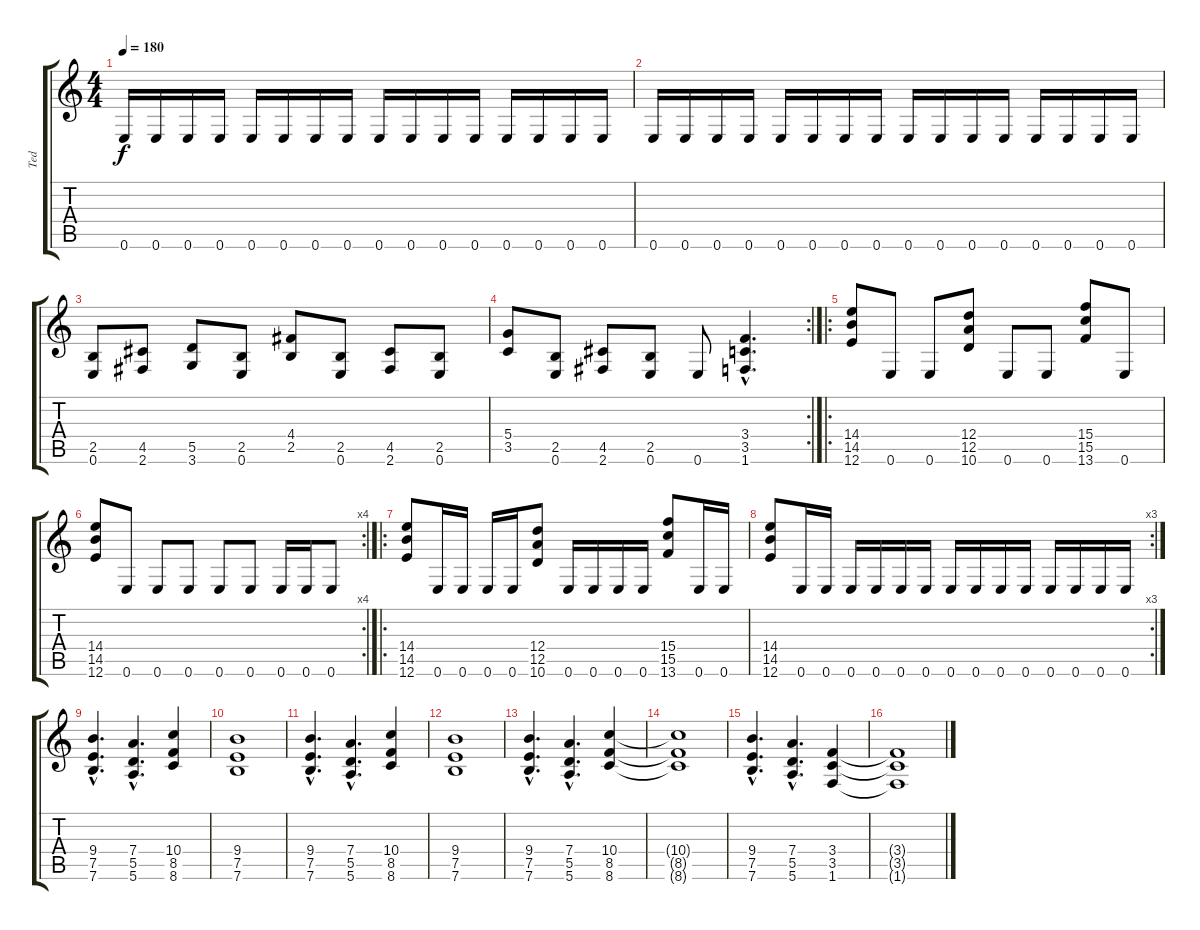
\track ("Ted" "Ted") {instrument distortionguitar}
\staff {score tabs}
\tuning (E4 B3 G3 D3 A2 E2) {hide}
\ts (4 4)
\tempo 180
\clef g2
\ks c
0.6.16{dy f} 0.6.16 0.6.16 0.6.16 0.6.16 0.6.16 0.6.16 0.6.16 0.6.16 0.6.16 0.6.16 0.6.16 0.6.16 0.6.16 0.6.16 0.6.16 |
0.6.16 0.6.16 0.6.16 0.6.16 0.6.16 0.6.16 0.6.16 0.6.16 0.6.16 0.6.16 0.6.16 0.6.16 0.6.16 0.6.16 0.6.16 0.6.16 |
(2.5 0.6).8 (4.5 2.6).8 (5.5 3.6).8 (2.5 0.6).8 (4.4 2.5).8 (2.5 0.6).8 (4.5 2.6).8 (2.5 0.6).8 |
\rc 2
(5.4 3.5).8 (2.5 0.6).8 (4.5 2.6).8 (2.5 0.6).8 0.6.8 (3.4{hac} 3.5{hac} 1.6{hac}).4{d} |
\ro
(14.4 14.5 12.6).8 0.6.8 0.6.8 (12.4 12.5 10.6).8 0.6.8 0.6.8 (15.4 15.5 13.6).8 0.6.8 |
\rc 4
(14.4 14.5 12.6).8 0.6.8 0.6.8 0.6.8 0.6.8 0.6.8 0.6.16 0.6.16 0.6.8 |
\ro
(14.4 14.5 12.6).8 0.6.16 0.6.16 0.6.16 0.6.16 (12.4 12.5 10.6).8 0.6.16 0.6.16 0.6.16 0.6.16 (15.4 15.5 13.6).8 0.6.16 0.6.16 |
\rc 3
(14.4 14.5 12.6).8 0.6.16 0.6.16 0.6.16 0.6.16 0.6.16 0.6.16 0.6.16 0.6.16 0.6.16 0.6.16 0.6.16 0.6.16 0.6.16 0.6.16 |
(9.4{hac} 7.5{hac} 7.6{hac}).4{d} (7.4{hac} 5.5{hac} 5.6{hac}).4{d} (10.4 8.5 8.6).4 |
(9.4 7.5 7.6).1 |
(9.4{hac} 7.5{hac} 7.6{hac}).4{d} (7.4{hac} 5.5{hac} 5.6{hac}).4{d} (10.4 8.5 8.6).4 |
(9.4 7.5 7.6).1 |
(9.4{hac} 7.5{hac} 7.6{hac}).4{d} (7.4{hac} 5.5{hac} 5.6{hac}).4{d} (10.4 8.5 8.6).4 |
(10.4{t} 8.5{t} 8.6{t}).1 |
(9.4{hac} 7.5{hac} 7.6{hac}).4{d} (7.4{hac} 5.5{hac} 5.6{hac}).4{d} (3.4 3.5 1.6).4 |
(3.4{t} 3.5{t} 1.6{t}).1
